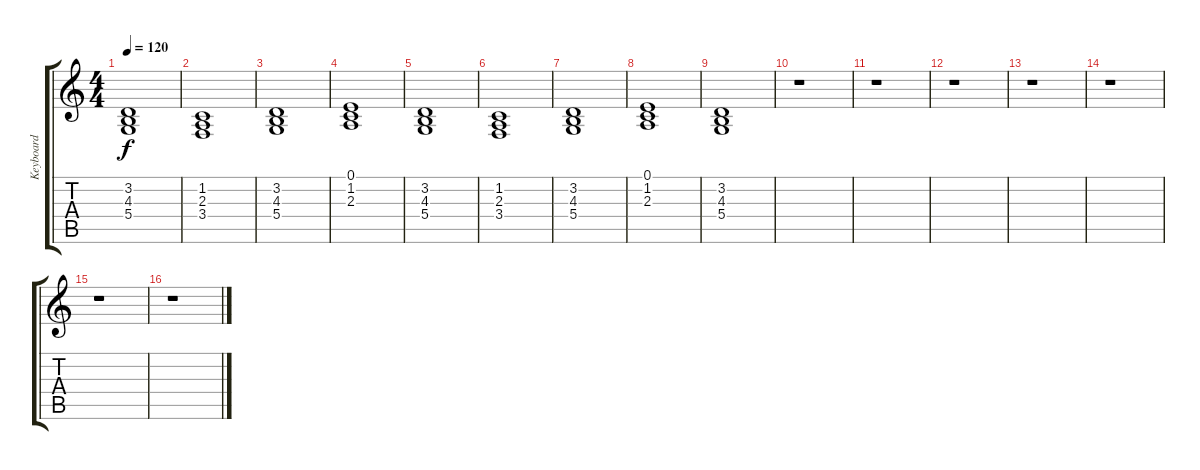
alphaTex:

\track ("Keyboard" "Keyboard") {instrument pad2warm}
\staff {score tabs}
\tuning (E4 B3 G3 D3 A2 E2) {hide}
\ts (4 4)
\tempo 120
\clef g2
\ks c
(3.2 4.3 5.4).1{dy f} |
(1.2 2.3 3.4).1 |
(3.2 4.3 5.4).1 |
(0.1 1.2 2.3).1 |
(3.2 4.3 5.4).1 |
(1.2 2.3 3.4).1 |
(3.2 4.3 5.4).1 |
(0.1 1.2 2.3).1 |
(3.2 4.3 5.4).1 |
r.1 |
r.1 |
r.1 |
r.1 |
r.1 |
r.1 |
r.1
